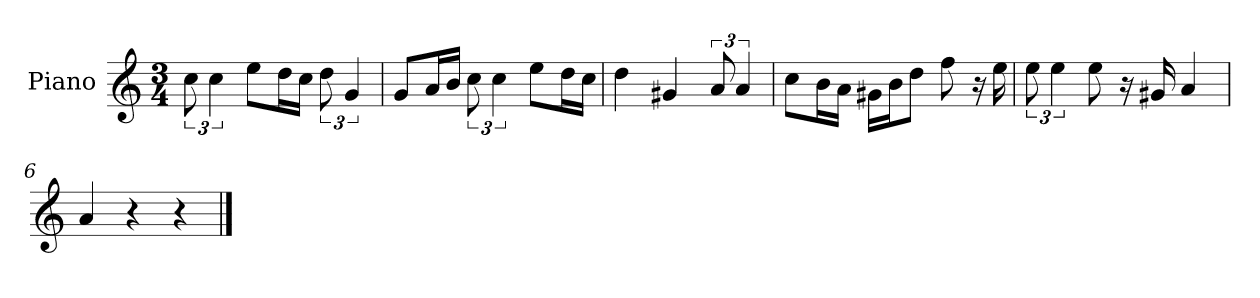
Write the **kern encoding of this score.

**kern
*part1
*staff1
*I"Piano
*I'P-no
*clefG2
*k[]
*M3/4
*MM95
=1
12cc\
6cc\
8ee\L
16dd\L
16cc\JJ
12dd\
6g/
=2
8g/L
16a/L
16b/JJ
12cc\
6cc\
8ee\L
16dd\L
16cc\JJ
=3
4dd\
4g#X/
12a/
6a/
=4
8cc\L
16b\L
16a\JJ
16g#X\LL
16b\J
8dd\J
8ff\
16r
16ee\
=5
12ee\
6ee\
8ee\
16r
16g#X/
4a/
=6
4a/
4r
4r
==
*-
